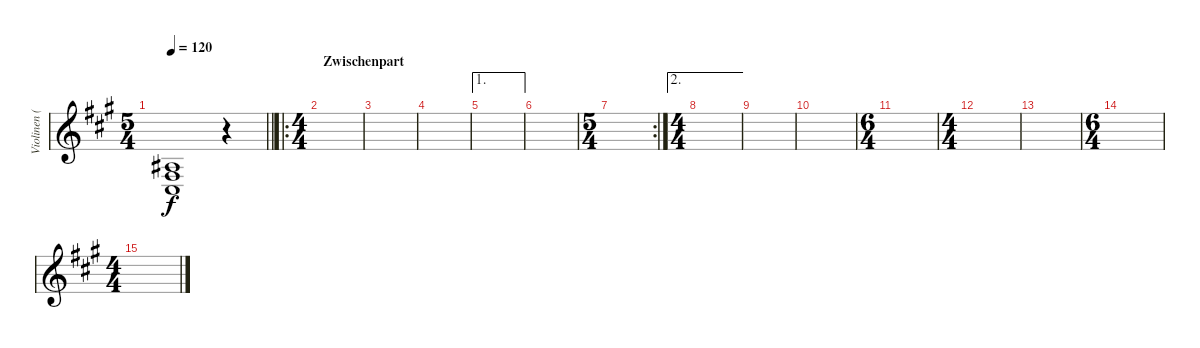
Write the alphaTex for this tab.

\track ("Violinen (Akkorde)" "Violinen (") {instrument stringensemble1}
\staff {score}
\tuning (E4 B3 G3 D3 A2 E2) {hide}
\ts (5 4)
\tempo 120
\clef g2
\barLineRight lightlight
\ks a
(3.3 4.4 4.5).1{dy f} r.4 |
\ro
\ts (4 4)
\section ("" "Zwischenpart")
|
|
|
\ae 1
|
|
\rc 2
\ts (5 4)
|
\ae 2
\ts (4 4)
|
|
|
\ts (6 4)
|
\ts (4 4)
|
|
\ts (6 4)
|
\ts (4 4)
